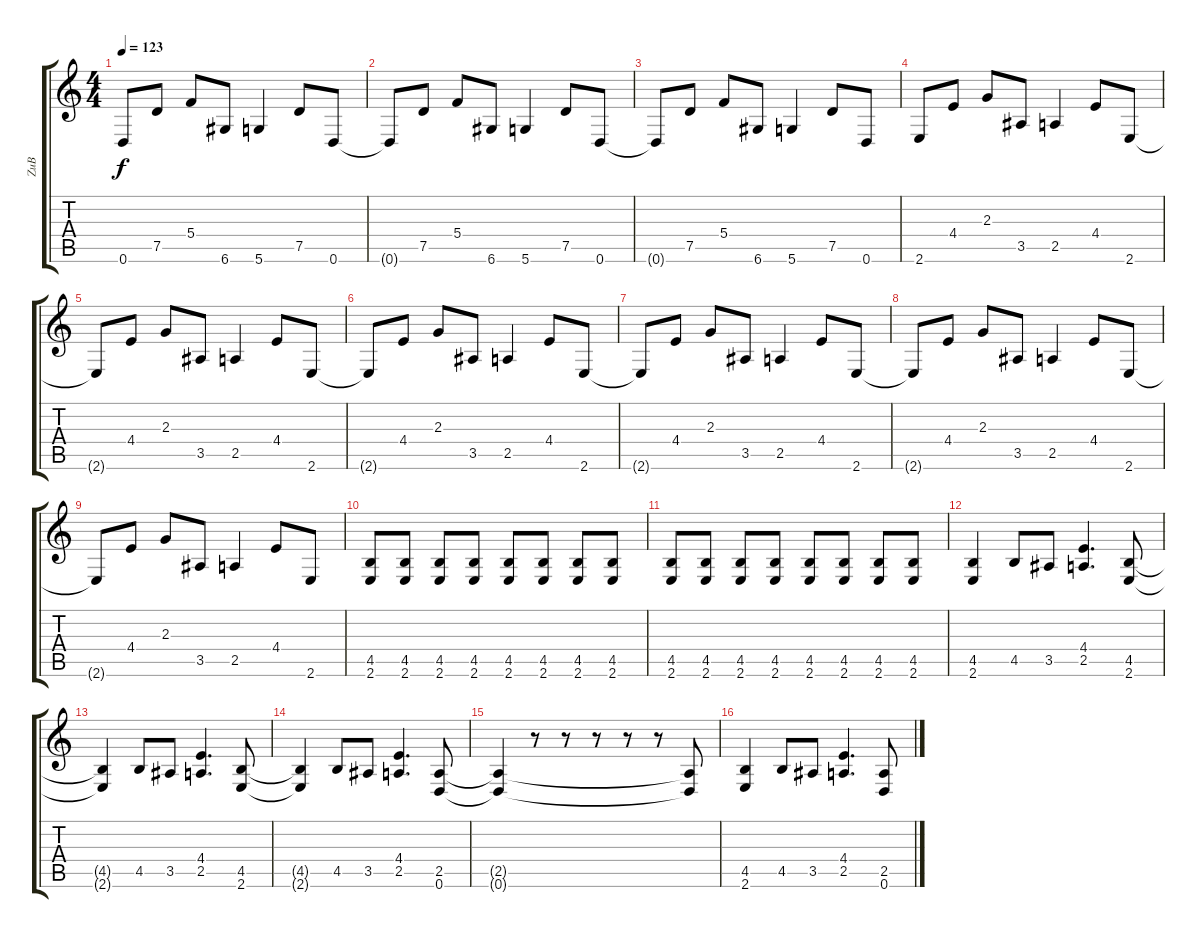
\track ("ZuB" "ZuB") {instrument distortionguitar}
\staff {score tabs}
\tuning (D4 A3 F3 C3 G2 D2) {hide}
\ts (4 4)
\tempo 123
\clef g2
\ks c
0.6{t}.8{dy f} 7.5.8 5.4.8 6.6.8 5.6.4 7.5.8 0.6.8 |
0.6{t}.8 7.5.8 5.4.8 6.6.8 5.6.4 7.5.8 0.6.8 |
0.6{t}.8 7.5.8 5.4.8 6.6.8 5.6.4 7.5.8 0.6.8 |
2.6.8 4.4.8 2.3.8 3.5.8 2.5.4 4.4.8 2.6.8 |
2.6{t}.8 4.4.8 2.3.8 3.5.8 2.5.4 4.4.8 2.6.8 |
2.6{t}.8 4.4.8 2.3.8 3.5.8 2.5.4 4.4.8 2.6.8 |
2.6{t}.8 4.4.8 2.3.8 3.5.8 2.5.4 4.4.8 2.6.8 |
2.6{t}.8 4.4.8 2.3.8 3.5.8 2.5.4 4.4.8 2.6.8 |
2.6{t}.8 4.4.8 2.3.8 3.5.8 2.5.4 4.4.8 2.6.8 |
(4.5 2.6).8{instrument distortionguitar} (4.5 2.6).8 (4.5 2.6).8 (4.5 2.6).8 (4.5 2.6).8 (4.5 2.6).8 (4.5 2.6).8 (4.5 2.6).8 |
(4.5 2.6).8 (4.5 2.6).8 (4.5 2.6).8 (4.5 2.6).8 (4.5 2.6).8 (4.5 2.6).8 (4.5 2.6).8 (4.5 2.6).8 |
(4.5 2.6).4 4.5.8 3.5.8 (4.4 2.5).4{d} (4.5 2.6).8 |
(4.5{t} 2.6{t}).4 4.5.8 3.5.8 (4.4 2.5).4{d} (4.5 2.6).8 |
(4.5{t} 2.6{t}).4 4.5.8 3.5.8 (4.4 2.5).4{d} (2.5 0.6).8 |
(2.5{t} 0.6{t}).4 r.8 r.8 r.8 r.8 r.8 (2.5{t} 0.6{t}).8 |
(4.5 2.6).4 4.5.8 3.5.8 (4.4 2.5).4{d} (2.5 0.6).8
